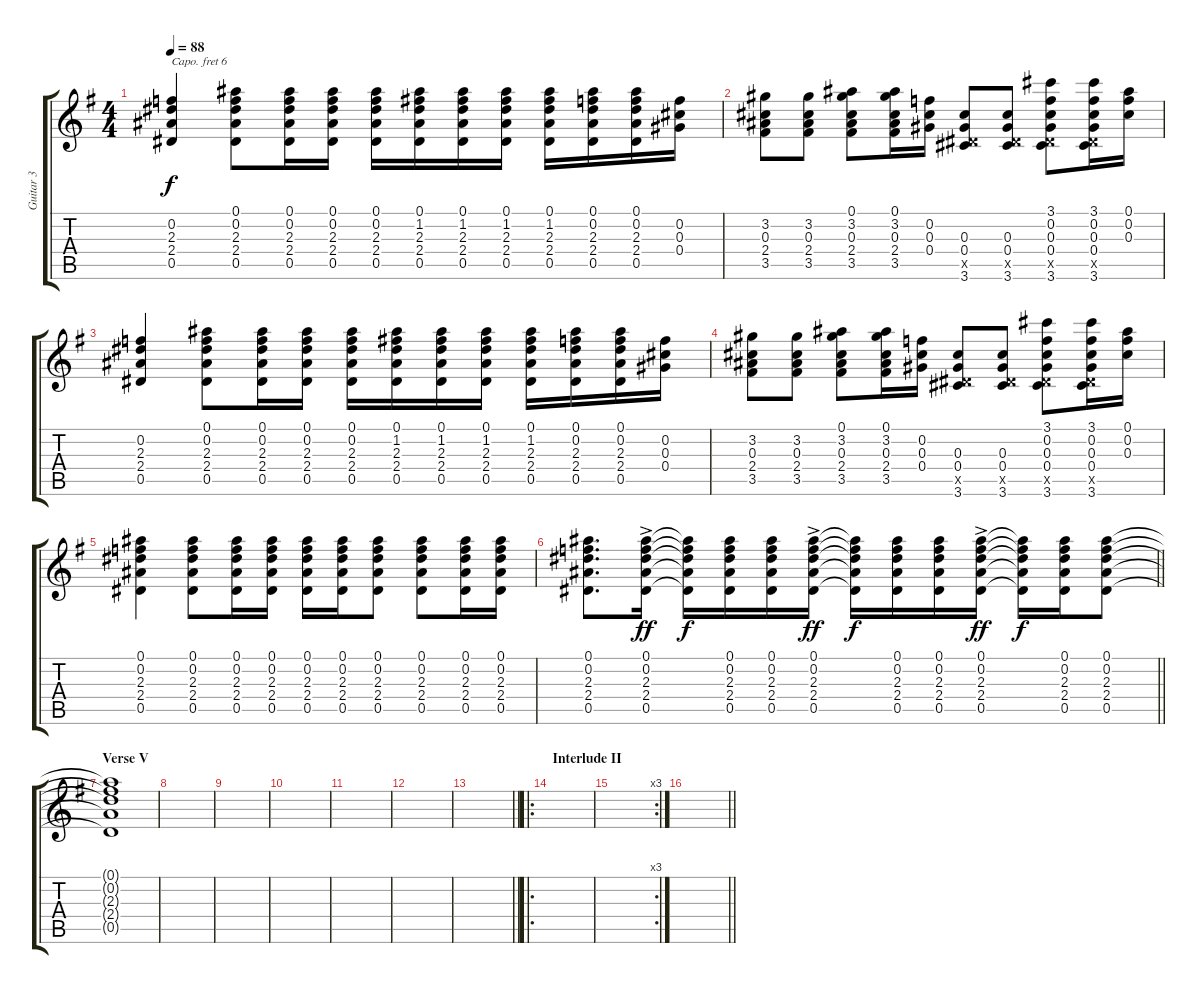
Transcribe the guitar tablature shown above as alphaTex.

\track ("Guitar 3" "Guitar 3") {instrument acousticguitarsteel}
\staff {score tabs}
\capo 6
\tuning (E4 B3 G3 D3 A2 E2) {hide}
\ts (4 4)
\tempo 88
\clef g2
\ks g
(0.2 2.3 2.4 0.5).4{dy f} (0.1 0.2 2.3 2.4 0.5).8 (0.1 0.2 2.3 2.4 0.5).16 (0.1 0.2 2.3 2.4 0.5).16 (0.1 0.2 2.3 2.4 0.5).16 (0.1 1.2 2.3 2.4 0.5).16 (0.1 1.2 2.3 2.4 0.5).16 (0.1 1.2 2.3 2.4 0.5).16 (0.1 1.2 2.3 2.4 0.5).16 (0.1 0.2 2.3 2.4 0.5).16 (0.1 0.2 2.3 2.4 0.5).16 (0.2 0.3 0.4).16 |
(3.2 0.3 2.4 3.5).8 (3.2 0.3 2.4 3.5).8 (0.1 3.2 0.3 2.4 3.5).8 (0.1 3.2 0.3 2.4 3.5).16 (0.2 0.3 0.4).16 (0.3 0.4 0.5{x} 3.6).8 (0.3 0.4 0.5{x} 3.6).8 (3.1 0.2 0.3 0.4 0.5{x} 3.6).8 (3.1 0.2 0.3 0.4 0.5{x} 3.6).16 (0.1 0.2 0.3).16 |
(0.2 2.3 2.4 0.5).4 (0.1 0.2 2.3 2.4 0.5).8 (0.1 0.2 2.3 2.4 0.5).16 (0.1 0.2 2.3 2.4 0.5).16 (0.1 0.2 2.3 2.4 0.5).16 (0.1 1.2 2.3 2.4 0.5).16 (0.1 1.2 2.3 2.4 0.5).16 (0.1 1.2 2.3 2.4 0.5).16 (0.1 1.2 2.3 2.4 0.5).16 (0.1 0.2 2.3 2.4 0.5).16 (0.1 0.2 2.3 2.4 0.5).16 (0.2 0.3 0.4).16 |
(3.2 0.3 2.4 3.5).8 (3.2 0.3 2.4 3.5).8 (0.1 3.2 0.3 2.4 3.5).8 (0.1 3.2 0.3 2.4 3.5).16 (0.2 0.3 0.4).16 (0.3 0.4 0.5{x} 3.6).8 (0.3 0.4 0.5{x} 3.6).8 (3.1 0.2 0.3 0.4 0.5{x} 3.6).8 (3.1 0.2 0.3 0.4 0.5{x} 3.6).16 (0.1 0.2 0.3).16 |
(0.1 0.2 2.3 2.4 0.5).4 (0.1 0.2 2.3 2.4 0.5).8 (0.1 0.2 2.3 2.4 0.5).16 (0.1 0.2 2.3 2.4 0.5).16 (0.1 0.2 2.3 2.4 0.5).16 (0.1 0.2 2.3 2.4 0.5).16 (0.1 0.2 2.3 2.4 0.5).8 (0.1 0.2 2.3 2.4 0.5).8 (0.1 0.2 2.3 2.4 0.5).16 (0.1 0.2 2.3 2.4 0.5).16 |
\barLineRight lightlight
(0.1 0.2 2.3 2.4 0.5).8{d} (0.1{ac} 0.2 2.3 2.4 0.5).16{dy ff} (0.1{t} 0.2{t} 2.3{t} 2.4{t} 0.5{t}).16{dy f} (0.1 0.2 2.3 2.4 0.5).16 (0.1 0.2 2.3 2.4 0.5).16 (0.1{ac} 0.2 2.3 2.4 0.5).16{dy ff} (0.1{t} 0.2{t} 2.3{t} 2.4{t} 0.5{t}).16{dy f} (0.1 0.2 2.3 2.4 0.5).16 (0.1 0.2 2.3 2.4 0.5).16 (0.1{ac} 0.2 2.3 2.4 0.5).16{dy ff} (0.1{t} 0.2{t} 2.3{t} 2.4{t} 0.5{t}).16{dy f} (0.1 0.2 2.3 2.4 0.5).16 (0.1 0.2 2.3 2.4 0.5).8 |
\section ("" "Verse V")
(0.1{t} 0.2{t} 2.3{t} 2.4{t} 0.5{t}).1 |
|
|
|
|
|
\barLineRight lightlight
|
\ro
\section ("" "Interlude II")
|
\rc 3
|
\barLineRight lightlight
